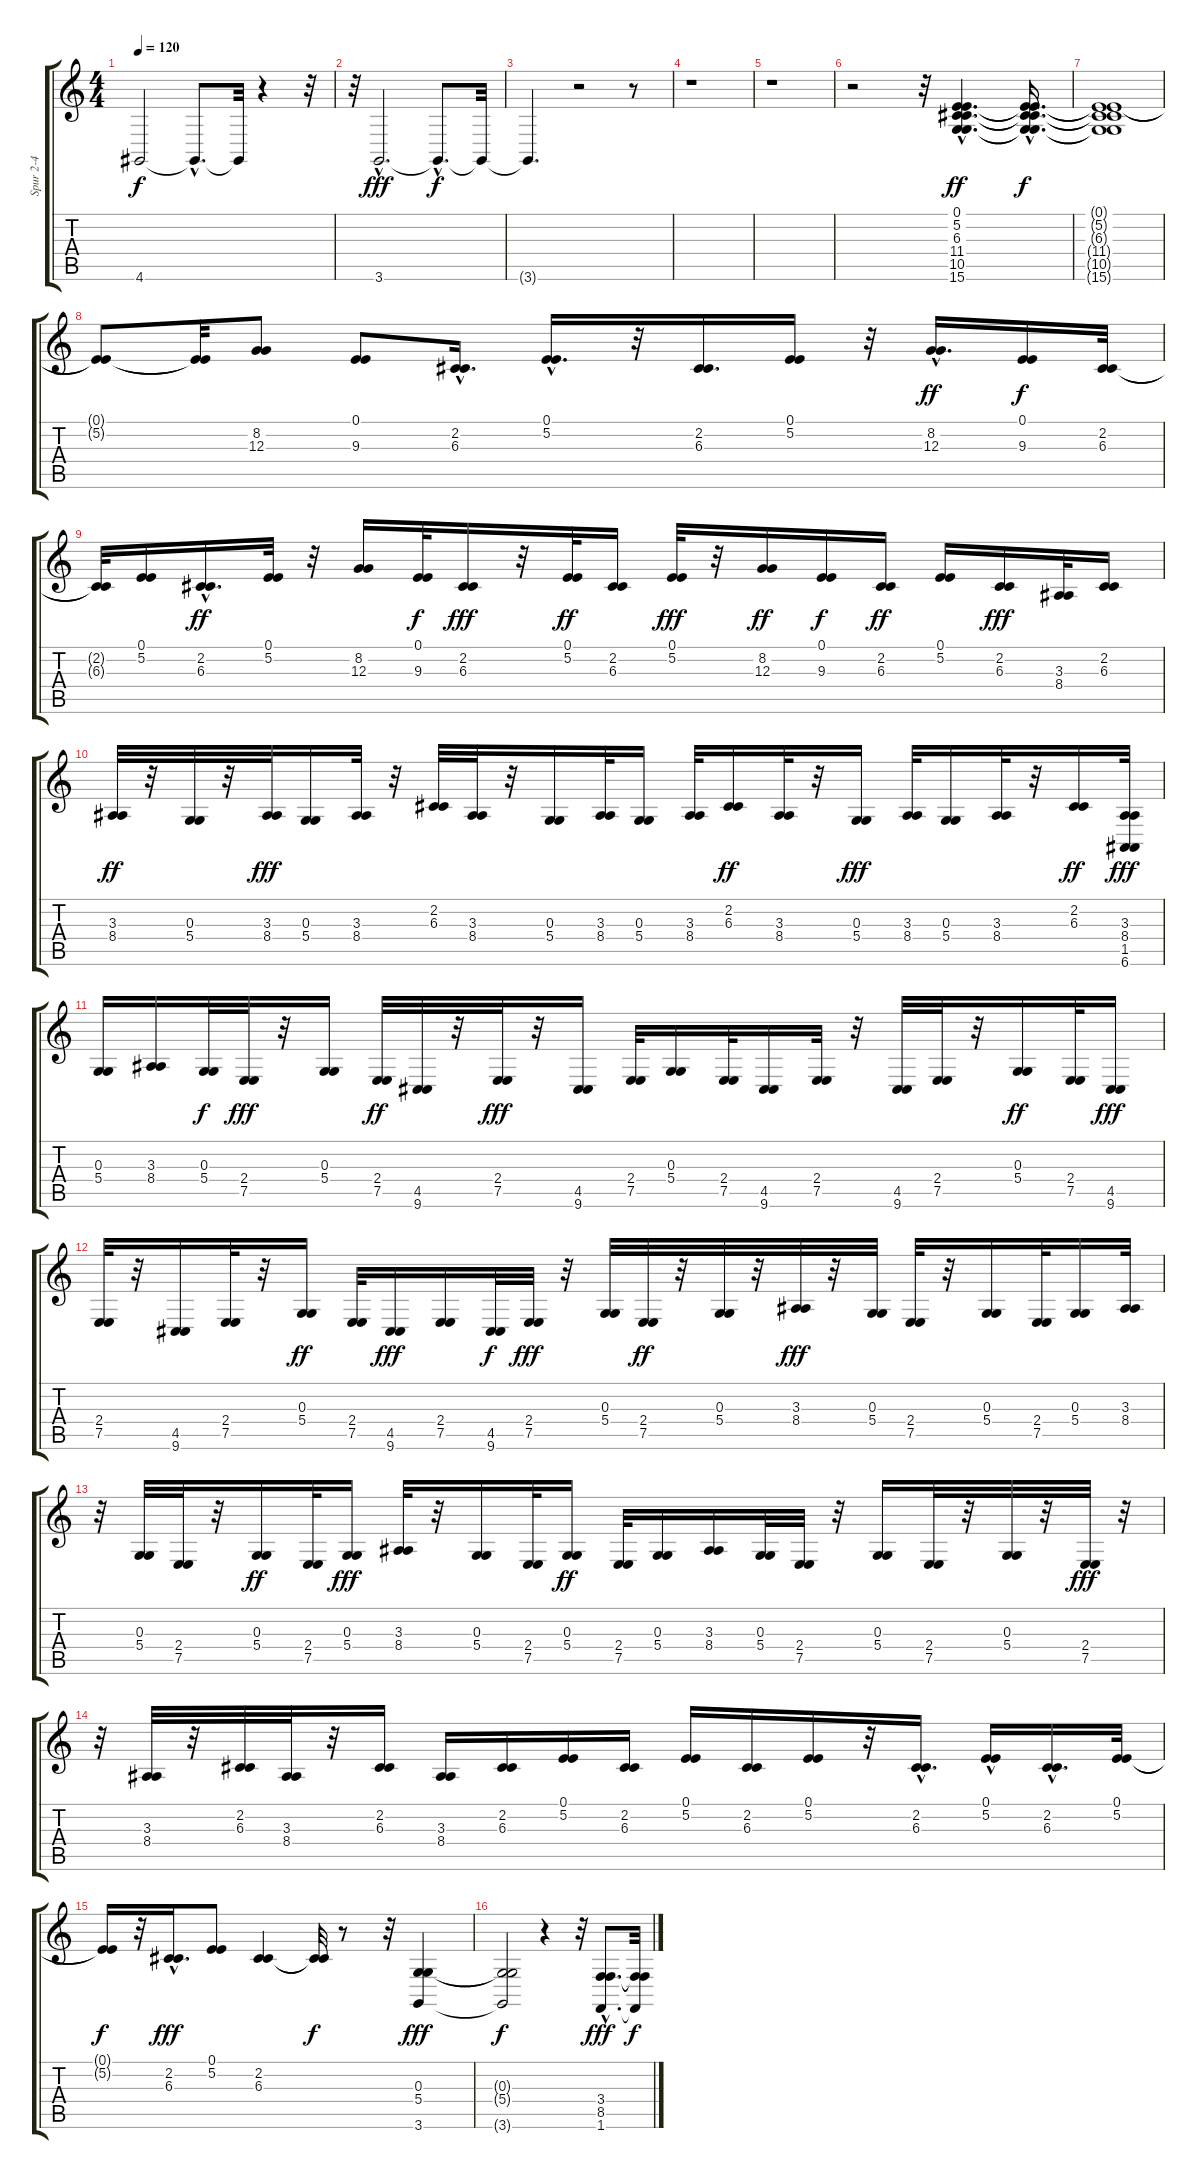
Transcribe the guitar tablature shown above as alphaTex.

\track ("Spur 2-4" "Spur 2-4") {instrument churchorgan}
\staff {score tabs}
\tuning (E4 B3 G3 D3 A2 E2) {hide}
\ts (4 4)
\tempo 120
\clef g2
\ks c
4.6{t}.2{dy f} 4.6{hac t}.8{d} 4.6{t}.32 r.4 r.32 |
r.32 3.6{hac}.2{d dy fff} 3.6{hac t}.8{d dy f} 3.6{t}.32 |
3.6{t}.4{d} r.2 r.8 |
r.1 |
r.1 |
r.2 r.32 (0.1{hac} 5.2{hac} 6.3{hac} 11.4{hac} 10.5{hac} 15.6{hac}).4{d dy ff} (0.1{hac t} 5.2{hac t} 6.3{hac t} 11.4{hac t} 10.5{hac t} 15.6{hac t}).16{d dy f} |
(0.1{t} 5.2{t} 6.3{t} 11.4{t} 10.5{t} 15.6{t}).1 |
(0.1{t} 5.2{t}).8 (0.1{t} 5.2{t}).32 (8.2 12.3).8 (0.1 9.3).8 (2.2{hac} 6.3{hac}).16{d} (0.1{hac} 5.2{hac}).16{d} r.32 (2.2 6.3).16{d} (0.1 5.2).16 r.32 (8.2{hac} 12.3{hac}).16{d dy ff} (0.1 9.3).16{dy f} (2.2 6.3).32 |
(2.2{t} 6.3{t}).32 (0.1 5.2).16 (2.2{hac} 6.3{hac}).16{d dy ff} (0.1 5.2).32 r.32 (8.2 12.3).16 (0.1 9.3).32{dy f} (2.2 6.3).16{dy fff} r.32 (0.1 5.2).32{dy ff} (2.2 6.3).16 (0.1 5.2).32{dy fff} r.32 (8.2 12.3).16{dy ff} (0.1 9.3).16{dy f} (2.2 6.3).16{dy ff} (0.1 5.2).16 (2.2 6.3).16{dy fff} (3.3 8.4).32 (2.2 6.3).16 |
(3.3 8.4).32{dy ff} r.32 (0.3 5.4).32 r.32 (3.3 8.4).32{dy fff} (0.3 5.4).16 (3.3 8.4).32 r.32 (2.2 6.3).32 (3.3 8.4).32 r.32 (0.3 5.4).16 (3.3 8.4).32 (0.3 5.4).16 (3.3 8.4).32 (2.2 6.3).16{dy ff} (3.3 8.4).32 r.32 (0.3 5.4).16{dy fff} (3.3 8.4).32 (0.3 5.4).16 (3.3 8.4).32 r.32 (2.2 6.3).16{dy ff} (3.3 8.4 1.5 6.6).32{dy fff} |
(0.3 5.4).16 (3.3 8.4).16 (0.3 5.4).32{dy f} (2.4 7.5).32{dy fff} r.32 (0.3 5.4).16 (2.4 7.5).32{dy ff} (4.5 9.6).32 r.32 (2.4 7.5).32{dy fff} r.32 (4.5 9.6).16 (2.4 7.5).32 (0.3 5.4).16 (2.4 7.5).32 (4.5 9.6).16 (2.4 7.5).32 r.32 (4.5 9.6).32 (2.4 7.5).32 r.32 (0.3 5.4).16{dy ff} (2.4 7.5).32 (4.5 9.6).16{dy fff} |
(2.4 7.5).32 r.32 (4.5 9.6).16 (2.4 7.5).32 r.32 (0.3 5.4).16{dy ff} (2.4 7.5).32 (4.5 9.6).16{dy fff} (2.4 7.5).16 (4.5 9.6).32{dy f} (2.4 7.5).32{dy fff} r.32 (0.3 5.4).32 (2.4 7.5).32{dy ff} r.32 (0.3 5.4).32 r.32 (3.3 8.4).32{dy fff} r.32 (0.3 5.4).32 (2.4 7.5).32 r.32 (0.3 5.4).16 (2.4 7.5).32 (0.3 5.4).16 (3.3 8.4).32 |
r.32 (0.3 5.4).32 (2.4 7.5).32 r.32 (0.3 5.4).16{dy ff} (2.4 7.5).32 (0.3 5.4).16{dy fff} (3.3 8.4).32 r.32 (0.3 5.4).16 (2.4 7.5).32 (0.3 5.4).16{dy ff} (2.4 7.5).32 (0.3 5.4).16 (3.3 8.4).16 (0.3 5.4).32 (2.4 7.5).32 r.32 (0.3 5.4).16 (2.4 7.5).32 r.32 (0.3 5.4).32 r.32 (2.4 7.5).32{dy fff} r.32 |
r.32 (3.3 8.4).32 r.32 (2.2 6.3).32 (3.3 8.4).32 r.32 (2.2 6.3).16 (3.3 8.4).16 (2.2 6.3).16 (0.1 5.2).16 (2.2 6.3).16 (0.1 5.2).16 (2.2 6.3).16 (0.1 5.2).16 r.32 (2.2{hac} 6.3{hac}).16{d} (0.1{hac} 5.2{hac}).16 (2.2{hac} 6.3{hac}).16{d} (0.1 5.2).32 |
(0.1{t} 5.2{t}).16{dy f} r.32 (2.2{hac} 6.3{hac}).16{d dy fff} (0.1 5.2).8 (2.2 6.3).4 (2.2{t} 6.3{t}).32{dy f} r.8 r.32 (0.3 5.4 3.6).4{dy fff} |
(0.3{t} 5.4{t} 3.6{t}).2{dy f} r.4 r.32 (3.4{hac} 8.5{hac} 1.6{hac}).8{d dy fff} (3.4{t} 8.5{t} 1.6{t}).32{dy f}
